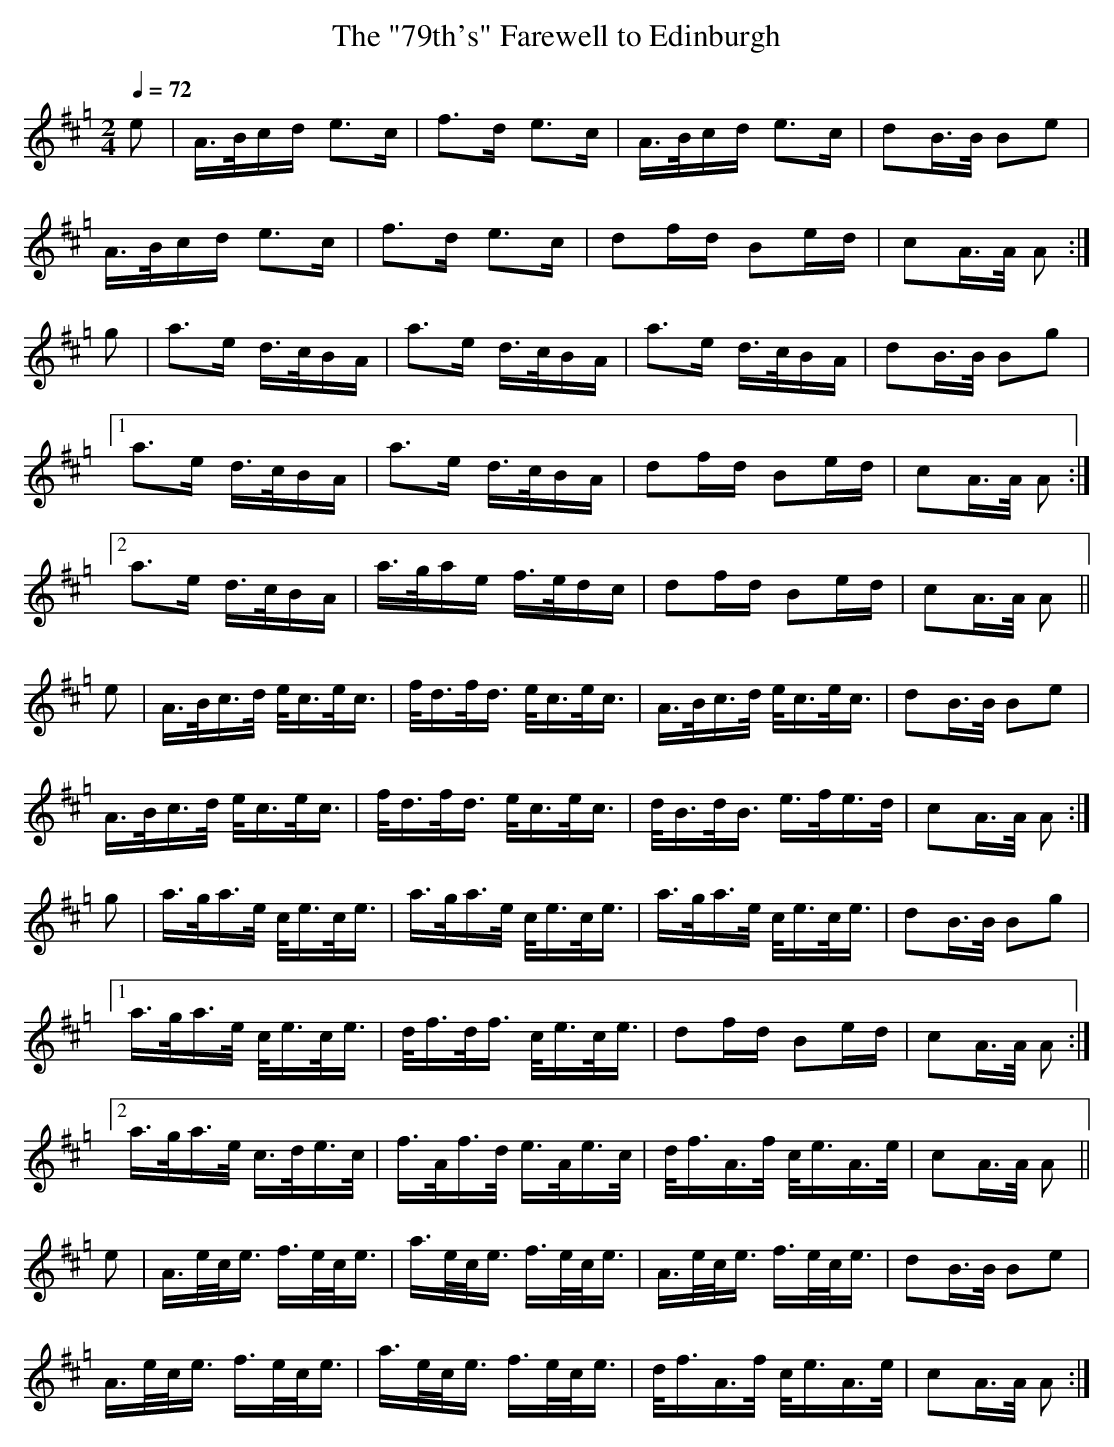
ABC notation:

X:1
T:The "79th's" Farewell to Edinburgh
M:2/4
L:1/16
Q:1/4=72
K:Hp
e2|A>Bcd  e3c   |f3d    e3c   |A>Bcd  e3c   |d2B>B B2e2|
   A>Bcd  e3c   |f3d    e3c   |d2fd   B2ed  |c2A>A A2 :|
g2|a3e    d>cBA |a3e    d>cBA |a3e    d>cBA |d2B>B B2g2|
[1 a3e    d>cBA |a3e    d>cBA |d2fd   B2ed  |c2A>A A2 :|
[2 a3e    d>cBA |a>gae  f>edc |d2fd   B2ed  |c2A>A A2 ||
e2|A>Bc>d e<ce<c|f<df<d e<ce<c|A>Bc>d e<ce<c|d2B>B B2e2|
   A>Bc>d e<ce<c|f<df<d e<ce<c|d<Bd<B e>fe>d|c2A>A A2 :|
g2|a>ga>e c<ec<e|a>ga>e c<ec<e|a>ga>e c<ec<e|d2B>B B2g2|
[1 a>ga>e c<ec<e|d<fd<f c<ec<e|d2fd   B2ed  |c2A>A A2 :|
[2 a>ga>e c>de>c|f>Af>d e>Ae>c|d<fA>f c<eA>e|c2A>A A2 ||
e2|A>ec<e f>ec<e|a>ec<e f>ec<e|A>ec<e f>ec<e|d2B>B B2e2|
   A>ec<e f>ec<e|a>ec<e f>ec<e|d<fA>f c<eA>e|c2A>A A2 :|
